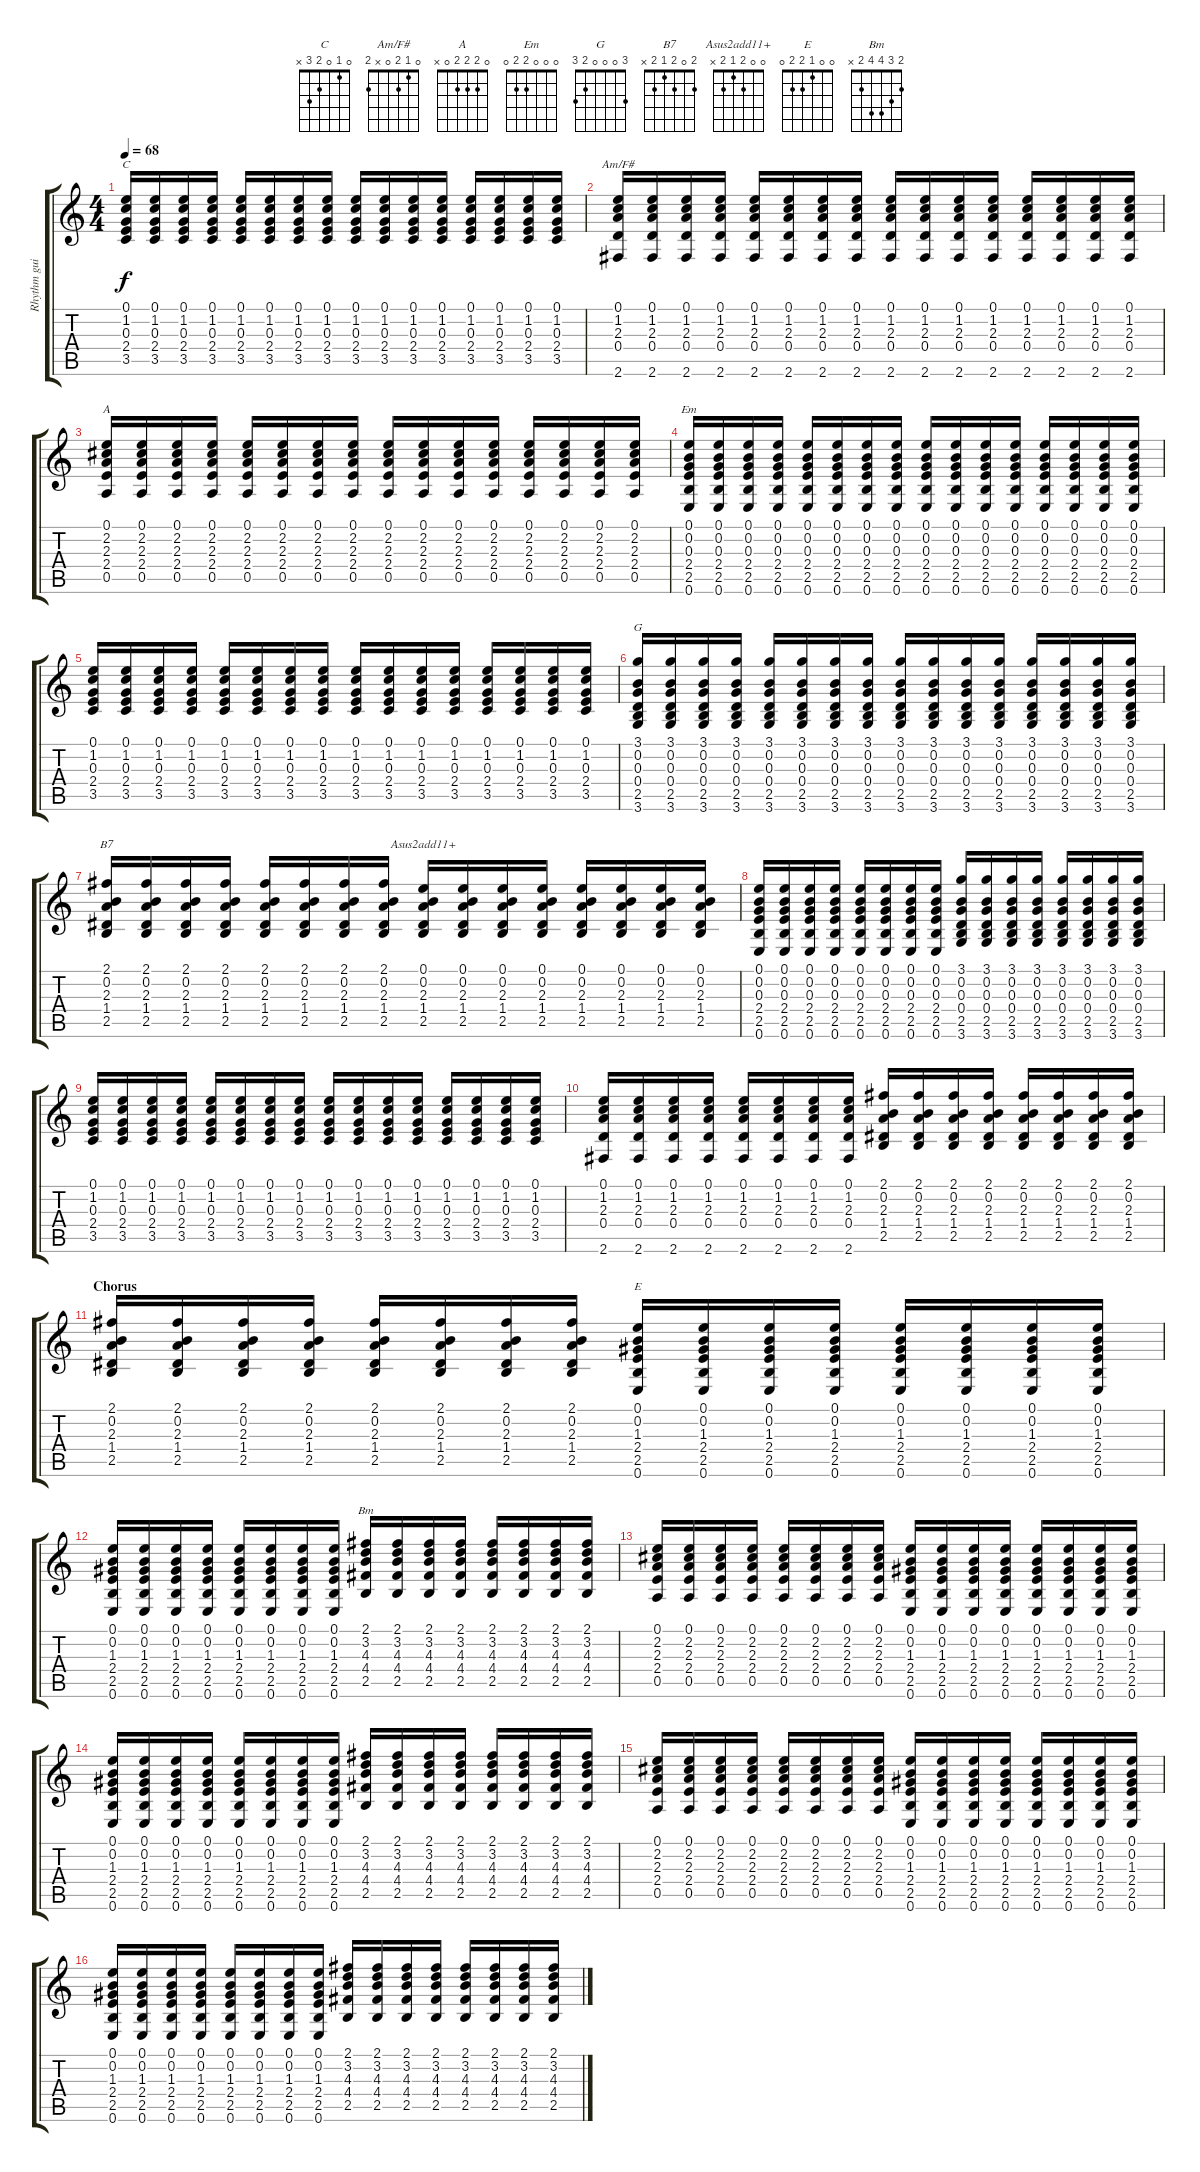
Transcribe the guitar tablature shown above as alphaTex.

\track ("Rhythm guitar" "Rhythm gui") {instrument acousticguitarnylon}
\staff {score tabs}
\tuning (E4 B3 G3 D3 A2 E2) {hide}
\chord ("C" 0 1 0 2 3 x)
\chord ("Am/F#" 0 1 2 0 x 2)
\chord ("A" 0 2 2 2 0 x)
\chord ("Em" 0 0 0 2 2 0)
\chord ("G" 3 0 0 0 2 3)
\chord ("B7" 2 0 2 1 2 x)
\chord ("Asus2add11+" 0 0 2 1 2 x)
\chord ("E" 0 0 1 2 2 0)
\chord ("Bm" 2 3 4 4 2 x)
\ts (4 4)
\tempo 68
\clef g2
\ks c
(0.1 1.2 0.3 2.4 3.5).16{ch "C" dy f} (0.1 1.2 0.3 2.4 3.5).16 (0.1 1.2 0.3 2.4 3.5).16 (0.1 1.2 0.3 2.4 3.5).16 (0.1 1.2 0.3 2.4 3.5).16 (0.1 1.2 0.3 2.4 3.5).16 (0.1 1.2 0.3 2.4 3.5).16 (0.1 1.2 0.3 2.4 3.5).16 (0.1 1.2 0.3 2.4 3.5).16 (0.1 1.2 0.3 2.4 3.5).16 (0.1 1.2 0.3 2.4 3.5).16 (0.1 1.2 0.3 2.4 3.5).16 (0.1 1.2 0.3 2.4 3.5).16 (0.1 1.2 0.3 2.4 3.5).16 (0.1 1.2 0.3 2.4 3.5).16 (0.1 1.2 0.3 2.4 3.5).16 |
(0.1 1.2 2.3 0.4 2.6).16{ch "Am/F#"} (0.1 1.2 2.3 0.4 2.6).16 (0.1 1.2 2.3 0.4 2.6).16 (0.1 1.2 2.3 0.4 2.6).16 (0.1 1.2 2.3 0.4 2.6).16 (0.1 1.2 2.3 0.4 2.6).16 (0.1 1.2 2.3 0.4 2.6).16 (0.1 1.2 2.3 0.4 2.6).16 (0.1 1.2 2.3 0.4 2.6).16 (0.1 1.2 2.3 0.4 2.6).16 (0.1 1.2 2.3 0.4 2.6).16 (0.1 1.2 2.3 0.4 2.6).16 (0.1 1.2 2.3 0.4 2.6).16 (0.1 1.2 2.3 0.4 2.6).16 (0.1 1.2 2.3 0.4 2.6).16 (0.1 1.2 2.3 0.4 2.6).16 |
(0.1 2.2 2.3 2.4 0.5).16{ch "A"} (0.1 2.2 2.3 2.4 0.5).16 (0.1 2.2 2.3 2.4 0.5).16 (0.1 2.2 2.3 2.4 0.5).16 (0.1 2.2 2.3 2.4 0.5).16 (0.1 2.2 2.3 2.4 0.5).16 (0.1 2.2 2.3 2.4 0.5).16 (0.1 2.2 2.3 2.4 0.5).16 (0.1 2.2 2.3 2.4 0.5).16 (0.1 2.2 2.3 2.4 0.5).16 (0.1 2.2 2.3 2.4 0.5).16 (0.1 2.2 2.3 2.4 0.5).16 (0.1 2.2 2.3 2.4 0.5).16 (0.1 2.2 2.3 2.4 0.5).16 (0.1 2.2 2.3 2.4 0.5).16 (0.1 2.2 2.3 2.4 0.5).16 |
(0.1 0.2 0.3 2.4 2.5 0.6).16{ch "Em"} (0.1 0.2 0.3 2.4 2.5 0.6).16 (0.1 0.2 0.3 2.4 2.5 0.6).16 (0.1 0.2 0.3 2.4 2.5 0.6).16 (0.1 0.2 0.3 2.4 2.5 0.6).16 (0.1 0.2 0.3 2.4 2.5 0.6).16 (0.1 0.2 0.3 2.4 2.5 0.6).16 (0.1 0.2 0.3 2.4 2.5 0.6).16 (0.1 0.2 0.3 2.4 2.5 0.6).16 (0.1 0.2 0.3 2.4 2.5 0.6).16 (0.1 0.2 0.3 2.4 2.5 0.6).16 (0.1 0.2 0.3 2.4 2.5 0.6).16 (0.1 0.2 0.3 2.4 2.5 0.6).16 (0.1 0.2 0.3 2.4 2.5 0.6).16 (0.1 0.2 0.3 2.4 2.5 0.6).16 (0.1 0.2 0.3 2.4 2.5 0.6).16 |
(0.1 1.2 0.3 2.4 3.5).16 (0.1 1.2 0.3 2.4 3.5).16 (0.1 1.2 0.3 2.4 3.5).16 (0.1 1.2 0.3 2.4 3.5).16 (0.1 1.2 0.3 2.4 3.5).16 (0.1 1.2 0.3 2.4 3.5).16 (0.1 1.2 0.3 2.4 3.5).16 (0.1 1.2 0.3 2.4 3.5).16 (0.1 1.2 0.3 2.4 3.5).16 (0.1 1.2 0.3 2.4 3.5).16 (0.1 1.2 0.3 2.4 3.5).16 (0.1 1.2 0.3 2.4 3.5).16 (0.1 1.2 0.3 2.4 3.5).16 (0.1 1.2 0.3 2.4 3.5).16 (0.1 1.2 0.3 2.4 3.5).16 (0.1 1.2 0.3 2.4 3.5).16 |
(3.1 0.2 0.3 0.4 2.5 3.6).16{ch "G"} (3.1 0.2 0.3 0.4 2.5 3.6).16 (3.1 0.2 0.3 0.4 2.5 3.6).16 (3.1 0.2 0.3 0.4 2.5 3.6).16 (3.1 0.2 0.3 0.4 2.5 3.6).16 (3.1 0.2 0.3 0.4 2.5 3.6).16 (3.1 0.2 0.3 0.4 2.5 3.6).16 (3.1 0.2 0.3 0.4 2.5 3.6).16 (3.1 0.2 0.3 0.4 2.5 3.6).16 (3.1 0.2 0.3 0.4 2.5 3.6).16 (3.1 0.2 0.3 0.4 2.5 3.6).16 (3.1 0.2 0.3 0.4 2.5 3.6).16 (3.1 0.2 0.3 0.4 2.5 3.6).16 (3.1 0.2 0.3 0.4 2.5 3.6).16 (3.1 0.2 0.3 0.4 2.5 3.6).16 (3.1 0.2 0.3 0.4 2.5 3.6).16 |
(2.1 0.2 2.3 1.4 2.5).16{ch "B7"} (2.1 0.2 2.3 1.4 2.5).16 (2.1 0.2 2.3 1.4 2.5).16 (2.1 0.2 2.3 1.4 2.5).16 (2.1 0.2 2.3 1.4 2.5).16 (2.1 0.2 2.3 1.4 2.5).16 (2.1 0.2 2.3 1.4 2.5).16 (2.1 0.2 2.3 1.4 2.5).16 (0.1 0.2 2.3 1.4 2.5).16{ch "Asus2add11+"} (0.1 0.2 2.3 1.4 2.5).16 (0.1 0.2 2.3 1.4 2.5).16 (0.1 0.2 2.3 1.4 2.5).16 (0.1 0.2 2.3 1.4 2.5).16 (0.1 0.2 2.3 1.4 2.5).16 (0.1 0.2 2.3 1.4 2.5).16 (0.1 0.2 2.3 1.4 2.5).16 |
(0.1 0.2 0.3 2.4 2.5 0.6).16 (0.1 0.2 0.3 2.4 2.5 0.6).16 (0.1 0.2 0.3 2.4 2.5 0.6).16 (0.1 0.2 0.3 2.4 2.5 0.6).16 (0.1 0.2 0.3 2.4 2.5 0.6).16 (0.1 0.2 0.3 2.4 2.5 0.6).16 (0.1 0.2 0.3 2.4 2.5 0.6).16 (0.1 0.2 0.3 2.4 2.5 0.6).16 (3.1 0.2 0.3 0.4 2.5 3.6).16 (3.1 0.2 0.3 0.4 2.5 3.6).16 (3.1 0.2 0.3 0.4 2.5 3.6).16 (3.1 0.2 0.3 0.4 2.5 3.6).16 (3.1 0.2 0.3 0.4 2.5 3.6).16 (3.1 0.2 0.3 0.4 2.5 3.6).16 (3.1 0.2 0.3 0.4 2.5 3.6).16 (3.1 0.2 0.3 0.4 2.5 3.6).16 |
(0.1 1.2 0.3 2.4 3.5).16 (0.1 1.2 0.3 2.4 3.5).16 (0.1 1.2 0.3 2.4 3.5).16 (0.1 1.2 0.3 2.4 3.5).16 (0.1 1.2 0.3 2.4 3.5).16 (0.1 1.2 0.3 2.4 3.5).16 (0.1 1.2 0.3 2.4 3.5).16 (0.1 1.2 0.3 2.4 3.5).16 (0.1 1.2 0.3 2.4 3.5).16 (0.1 1.2 0.3 2.4 3.5).16 (0.1 1.2 0.3 2.4 3.5).16 (0.1 1.2 0.3 2.4 3.5).16 (0.1 1.2 0.3 2.4 3.5).16 (0.1 1.2 0.3 2.4 3.5).16 (0.1 1.2 0.3 2.4 3.5).16 (0.1 1.2 0.3 2.4 3.5).16 |
(0.1 1.2 2.3 0.4 2.6).16 (0.1 1.2 2.3 0.4 2.6).16 (0.1 1.2 2.3 0.4 2.6).16 (0.1 1.2 2.3 0.4 2.6).16 (0.1 1.2 2.3 0.4 2.6).16 (0.1 1.2 2.3 0.4 2.6).16 (0.1 1.2 2.3 0.4 2.6).16 (0.1 1.2 2.3 0.4 2.6).16 (2.1 0.2 2.3 1.4 2.5).16 (2.1 0.2 2.3 1.4 2.5).16 (2.1 0.2 2.3 1.4 2.5).16 (2.1 0.2 2.3 1.4 2.5).16 (2.1 0.2 2.3 1.4 2.5).16 (2.1 0.2 2.3 1.4 2.5).16 (2.1 0.2 2.3 1.4 2.5).16 (2.1 0.2 2.3 1.4 2.5).16 |
\section ("" "Chorus")
(2.1 0.2 2.3 1.4 2.5).16 (2.1 0.2 2.3 1.4 2.5).16 (2.1 0.2 2.3 1.4 2.5).16 (2.1 0.2 2.3 1.4 2.5).16 (2.1 0.2 2.3 1.4 2.5).16 (2.1 0.2 2.3 1.4 2.5).16 (2.1 0.2 2.3 1.4 2.5).16 (2.1 0.2 2.3 1.4 2.5).16 (0.1 0.2 1.3 2.4 2.5 0.6).16{ch "E"} (0.1 0.2 1.3 2.4 2.5 0.6).16 (0.1 0.2 1.3 2.4 2.5 0.6).16 (0.1 0.2 1.3 2.4 2.5 0.6).16 (0.1 0.2 1.3 2.4 2.5 0.6).16 (0.1 0.2 1.3 2.4 2.5 0.6).16 (0.1 0.2 1.3 2.4 2.5 0.6).16 (0.1 0.2 1.3 2.4 2.5 0.6).16 |
(0.1 0.2 1.3 2.4 2.5 0.6).16 (0.1 0.2 1.3 2.4 2.5 0.6).16 (0.1 0.2 1.3 2.4 2.5 0.6).16 (0.1 0.2 1.3 2.4 2.5 0.6).16 (0.1 0.2 1.3 2.4 2.5 0.6).16 (0.1 0.2 1.3 2.4 2.5 0.6).16 (0.1 0.2 1.3 2.4 2.5 0.6).16 (0.1 0.2 1.3 2.4 2.5 0.6).16 (2.1 3.2 4.3 4.4 2.5).16{ch "Bm"} (2.1 3.2 4.3 4.4 2.5).16 (2.1 3.2 4.3 4.4 2.5).16 (2.1 3.2 4.3 4.4 2.5).16 (2.1 3.2 4.3 4.4 2.5).16 (2.1 3.2 4.3 4.4 2.5).16 (2.1 3.2 4.3 4.4 2.5).16 (2.1 3.2 4.3 4.4 2.5).16 |
(0.1 2.2 2.3 2.4 0.5).16 (0.1 2.2 2.3 2.4 0.5).16 (0.1 2.2 2.3 2.4 0.5).16 (0.1 2.2 2.3 2.4 0.5).16 (0.1 2.2 2.3 2.4 0.5).16 (0.1 2.2 2.3 2.4 0.5).16 (0.1 2.2 2.3 2.4 0.5).16 (0.1 2.2 2.3 2.4 0.5).16 (0.1 0.2 1.3 2.4 2.5 0.6).16 (0.1 0.2 1.3 2.4 2.5 0.6).16 (0.1 0.2 1.3 2.4 2.5 0.6).16 (0.1 0.2 1.3 2.4 2.5 0.6).16 (0.1 0.2 1.3 2.4 2.5 0.6).16 (0.1 0.2 1.3 2.4 2.5 0.6).16 (0.1 0.2 1.3 2.4 2.5 0.6).16 (0.1 0.2 1.3 2.4 2.5 0.6).16 |
(0.1 0.2 1.3 2.4 2.5 0.6).16 (0.1 0.2 1.3 2.4 2.5 0.6).16 (0.1 0.2 1.3 2.4 2.5 0.6).16 (0.1 0.2 1.3 2.4 2.5 0.6).16 (0.1 0.2 1.3 2.4 2.5 0.6).16 (0.1 0.2 1.3 2.4 2.5 0.6).16 (0.1 0.2 1.3 2.4 2.5 0.6).16 (0.1 0.2 1.3 2.4 2.5 0.6).16 (2.1 3.2 4.3 4.4 2.5).16 (2.1 3.2 4.3 4.4 2.5).16 (2.1 3.2 4.3 4.4 2.5).16 (2.1 3.2 4.3 4.4 2.5).16 (2.1 3.2 4.3 4.4 2.5).16 (2.1 3.2 4.3 4.4 2.5).16 (2.1 3.2 4.3 4.4 2.5).16 (2.1 3.2 4.3 4.4 2.5).16 |
(0.1 2.2 2.3 2.4 0.5).16 (0.1 2.2 2.3 2.4 0.5).16 (0.1 2.2 2.3 2.4 0.5).16 (0.1 2.2 2.3 2.4 0.5).16 (0.1 2.2 2.3 2.4 0.5).16 (0.1 2.2 2.3 2.4 0.5).16 (0.1 2.2 2.3 2.4 0.5).16 (0.1 2.2 2.3 2.4 0.5).16 (0.1 0.2 1.3 2.4 2.5 0.6).16 (0.1 0.2 1.3 2.4 2.5 0.6).16 (0.1 0.2 1.3 2.4 2.5 0.6).16 (0.1 0.2 1.3 2.4 2.5 0.6).16 (0.1 0.2 1.3 2.4 2.5 0.6).16 (0.1 0.2 1.3 2.4 2.5 0.6).16 (0.1 0.2 1.3 2.4 2.5 0.6).16 (0.1 0.2 1.3 2.4 2.5 0.6).16 |
(0.1 0.2 1.3 2.4 2.5 0.6).16 (0.1 0.2 1.3 2.4 2.5 0.6).16 (0.1 0.2 1.3 2.4 2.5 0.6).16 (0.1 0.2 1.3 2.4 2.5 0.6).16 (0.1 0.2 1.3 2.4 2.5 0.6).16 (0.1 0.2 1.3 2.4 2.5 0.6).16 (0.1 0.2 1.3 2.4 2.5 0.6).16 (0.1 0.2 1.3 2.4 2.5 0.6).16 (2.1 3.2 4.3 4.4 2.5).16 (2.1 3.2 4.3 4.4 2.5).16 (2.1 3.2 4.3 4.4 2.5).16 (2.1 3.2 4.3 4.4 2.5).16 (2.1 3.2 4.3 4.4 2.5).16 (2.1 3.2 4.3 4.4 2.5).16 (2.1 3.2 4.3 4.4 2.5).16 (2.1 3.2 4.3 4.4 2.5).16
